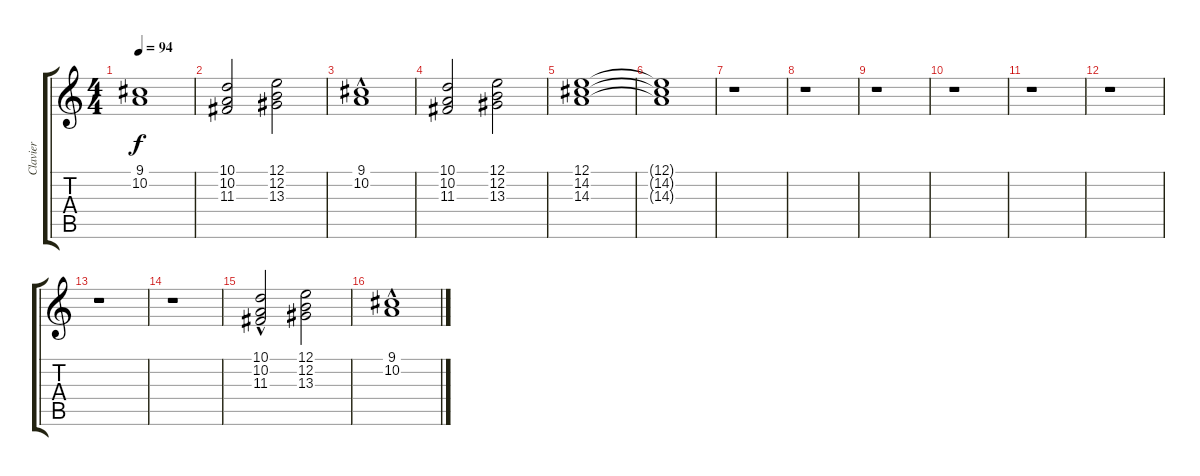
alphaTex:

\track ("Clavier" "Clavier") {instrument choiraahs}
\staff {score tabs}
\tuning (E4 B3 G3 D3 A2 E2) {hide}
\ts (4 4)
\tempo 94
\clef g2
\ks c
(9.1 10.2).1{dy f} |
(10.1 10.2 11.3).2 (12.1 12.2 13.3).2 |
(9.1 10.2{hac}).1 |
(10.1 10.2 11.3).2 (12.1 12.2 13.3).2 |
(12.1 14.2 14.3).1 |
(12.1{t} 14.2{t} 14.3{t}).1 |
r.1 |
r.1 |
r.1 |
r.1 |
r.1 |
r.1 |
r.1 |
r.1 |
(10.1{hac} 10.2{hac} 11.3).2 (12.1 12.2 13.3).2 |
(9.1 10.2{hac}).1
